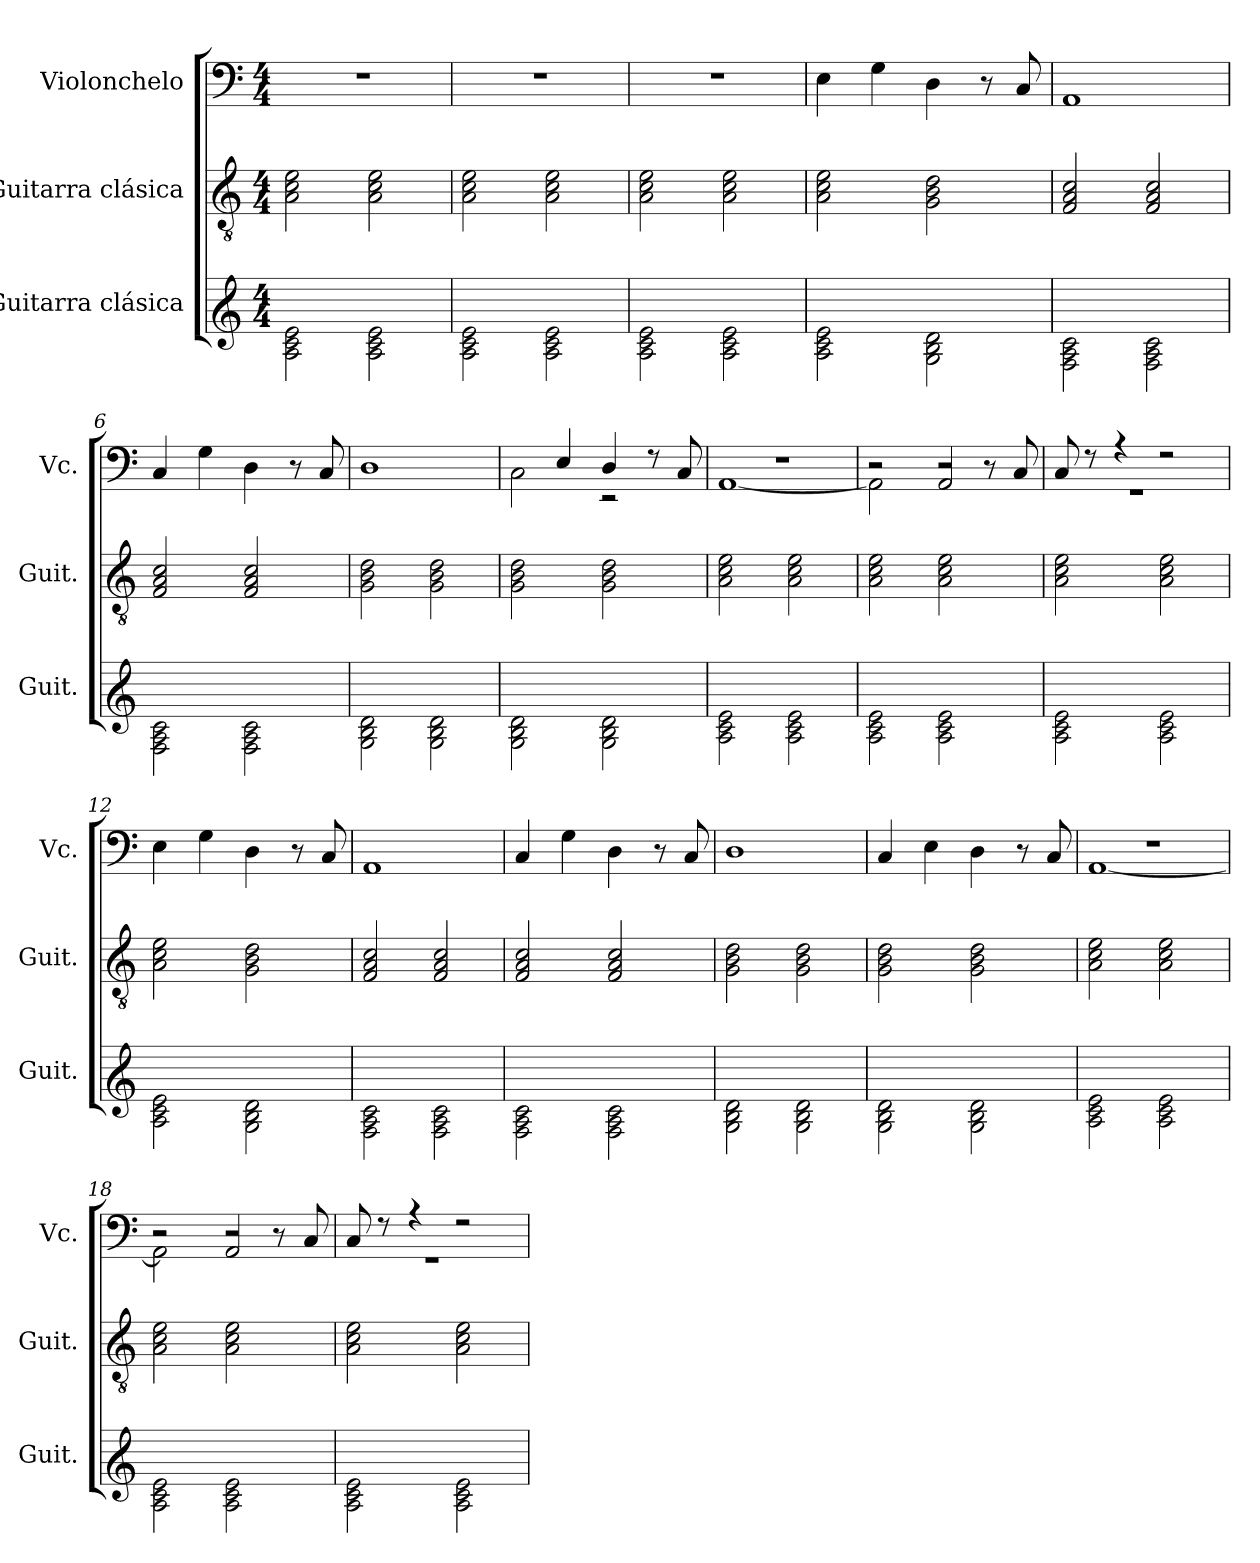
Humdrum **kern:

**kern	**kern	**kern
*part3	*part2	*part1
*staff3	*staff2	*staff1
*I"Guitarra clásica	*I"Guitarra clásica	*I"Violonchelo
*I'Guit.	*I'Guit.	*I'Vc.
*stria6	*	*
*	*clefGv2	*clefF4
*k[]	*k[]	*k[]
*M4/4	*M4/4	*M4/4
*MM126	*MM126	*MM126
=1	=1	=1
2A\ 2c\ 2e\	2A\ 2c\ 2e\	1r
2A\ 2c\ 2e\	2A\ 2c\ 2e\	.
=2	=2	=2
2A\ 2c\ 2e\	2A\ 2c\ 2e\	1r
2A\ 2c\ 2e\	2A\ 2c\ 2e\	.
=3	=3	=3
2A\ 2c\ 2e\	2A\ 2c\ 2e\	1r
2A\ 2c\ 2e\	2A\ 2c\ 2e\	.
=4	=4	=4
2A\ 2c\ 2e\	2A\ 2c\ 2e\	4E\
.	.	4G\
2G\ 2B\ 2d\	2G\ 2B\ 2d\	4D\
.	.	8r
.	.	8C/
=5	=5	=5
2F\ 2A\ 2c\	2F/ 2A/ 2c/	1AA
2F\ 2A\ 2c\	2F/ 2A/ 2c/	.
=6	=6	=6
2F\ 2A\ 2c\	2F/ 2A/ 2c/	4C/
.	.	4G\
2F\ 2A\ 2c\	2F/ 2A/ 2c/	4D\
.	.	8r
.	.	8C/
=7	=7	=7
2G\ 2B\ 2d\	2G\ 2B\ 2d\	1D
2G\ 2B\ 2d\	2G\ 2B\ 2d\	.
=8	=8	=8
*	*	*^
2G\ 2B\ 2d\	2G\ 2B\ 2d\	4ryy	2C\
.	.	4E/	.
2G\ 2B\ 2d\	2G\ 2B\ 2d\	4D/	2r
.	.	8r	.
.	.	8C/	.
!!LO:LB:g=z	!!
=9	=9	=9	=9
2A\ 2c\ 2e\	2A\ 2c\ 2e\	1r	[1AA
2A\ 2c\ 2e\	2A\ 2c\ 2e\	.	.
=10	=10	=10	=10
*	*	*	*^
2A\ 2c\ 2e\	2A\ 2c\ 2e\	2r	2AA\]	2r
2A\ 2c\ 2e\	2A\ 2c\ 2e\	4ryy	2r	2AA/
.	.	8r	.	.
.	.	8C/	.	.
*	*	*	*v	*v
=11	=11	=11	=11
2A\ 2c\ 2e\	2A\ 2c\ 2e\	8C/	1r
.	.	8r	.
.	.	4r	.
2A\ 2c\ 2e\	2A\ 2c\ 2e\	2r	.
*	*	*v	*v
=12	=12	=12
2A\ 2c\ 2e\	2A\ 2c\ 2e\	4E\
.	.	4G\
2G\ 2B\ 2d\	2G\ 2B\ 2d\	4D\
.	.	8r
.	.	8C/
=13	=13	=13
2F\ 2A\ 2c\	2F/ 2A/ 2c/	1AA
2F\ 2A\ 2c\	2F/ 2A/ 2c/	.
=14	=14	=14
2F\ 2A\ 2c\	2F/ 2A/ 2c/	4C/
.	.	4G\
2F\ 2A\ 2c\	2F/ 2A/ 2c/	4D\
.	.	8r
.	.	8C/
=15	=15	=15
2G\ 2B\ 2d\	2G\ 2B\ 2d\	1D
2G\ 2B\ 2d\	2G\ 2B\ 2d\	.
=16	=16	=16
2G\ 2B\ 2d\	2G\ 2B\ 2d\	4C/
.	.	4E\
2G\ 2B\ 2d\	2G\ 2B\ 2d\	4D\
.	.	8r
.	.	8C/
=17	=17	=17
*	*	*^
2A\ 2c\ 2e\	2A\ 2c\ 2e\	1r	[1AA
2A\ 2c\ 2e\	2A\ 2c\ 2e\	.	.
!!LO:LB:g=z
=18	=18	=18	=18
*	*	*	*^
2A\ 2c\ 2e\	2A\ 2c\ 2e\	2r	2AA\]	2r
2A\ 2c\ 2e\	2A\ 2c\ 2e\	4ryy	2r	2AA/
.	.	8r	.	.
.	.	8C/	.	.
*	*	*	*v	*v
=19	=19	=19	=19
2A\ 2c\ 2e\	2A\ 2c\ 2e\	8C/	1r
.	.	8r	.
.	.	4r	.
2A\ 2c\ 2e\	2A\ 2c\ 2e\	2r	.
*	*	*v	*v
=	=	=
*-	*-	*-
